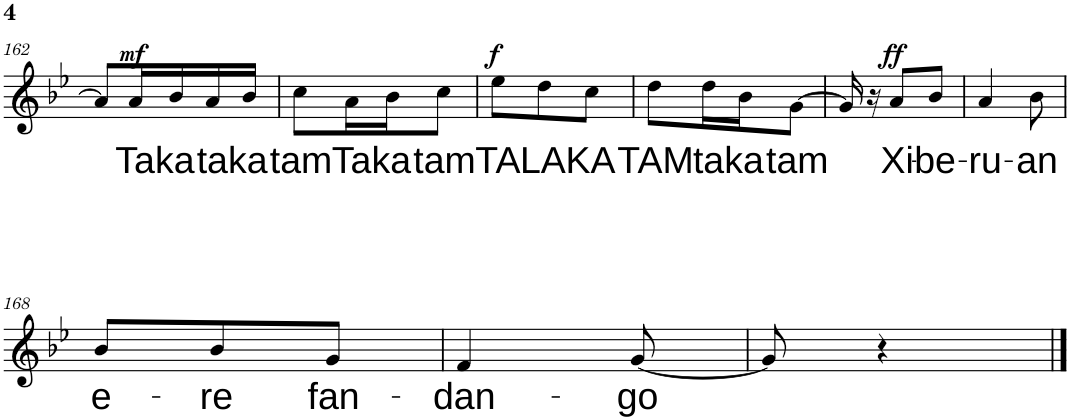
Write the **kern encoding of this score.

**kern	**text	**dynam
*part1	*part1	*part1
*staff1	*staff1	*staff1
*I"Mezzo-soprano	*	*
*I'Mzs.	*	*
!!LO:PB:g=z
*clefG2	*	*
*k[b-e-]	*	*
*M3/8	*	*
=162	=162	=162
8a/L]	.	.
!	!LO:LY:b	!LO:DY:a
16a/L	Ta	mf
!	!LO:LY:b	!
16b-/	ka	.
!	!LO:LY:b	!
16a/	ta	.
!	!LO:LY:b	!
16b-/JJ	ka	.
=163	=163	=163
!	!LO:LY:b	!
8cc\L	tam	.
!	!LO:LY:b	!
16a\L	Ta	.
!	!LO:LY:b	!
16b-\J	ka	.
!	!LO:LY:b	!
8cc\J	tam	.
=164	=164	=164
!	!LO:LY:b	!LO:DY:a
8ee-\L	TA	f
!	!LO:LY:b	!
8dd\	LA	.
!	!LO:LY:b	!
8cc\J	KA	.
=165	=165	=165
!	!LO:LY:b	!
8dd\L	TAM	.
!	!LO:LY:b	!
16dd\L	ta	.
!	!LO:LY:b	!
16b-\J	ka	.
!	!LO:LY:b	!
[8g\J	tam	.
=166	=166	=166
16g/]	.	.
16r	.	.
!	!LO:LY:b	!LO:DY:a
8a/L	Xi-	ff
!	!LO:LY:b	!
8b-/J	-be-	.
=167	=167	=167
!	!LO:LY:b	!
4a/	-ru-	.
!	!LO:LY:b	!
8b-\	-an	.
!!LO:LB:g=z
=168	=168	=168
!	!LO:LY:b	!
8b-/L	e-	.
!	!LO:LY:b	!
8b-/	-re	.
!	!LO:LY:b	!
8g/J	fan-	.
=169	=169	=169
!	!LO:LY:b	!
4f/	-dan-	.
!	!LO:LY:b	!
[8g/	-go	.
=170	=170	=170
8g/]	.	.
4r	.	.
==	==	==
*-	*-	*-
